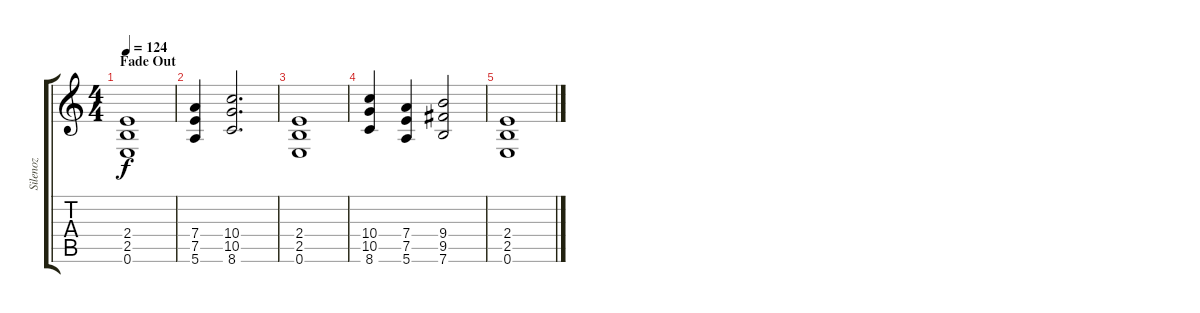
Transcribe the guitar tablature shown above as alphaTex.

\track ("Silenoz" "Silenoz") {instrument distortionguitar}
\staff {score tabs}
\tuning (E4 B3 G3 D3 A2 E2) {hide}
\ts (4 4)
\section ("" "Fade Out")
\tempo 124
\clef g2
\ks c
(2.4 2.5 0.6).1{dy f} |
(7.4 7.5 5.6).4{volume 0} (10.4 10.5 8.6).2{d} |
(2.4 2.5 0.6).1 |
(10.4 10.5 8.6).4 (7.4 7.5 5.6).4 (9.4 9.5 7.6).2 |
(2.4 2.5 0.6).1
